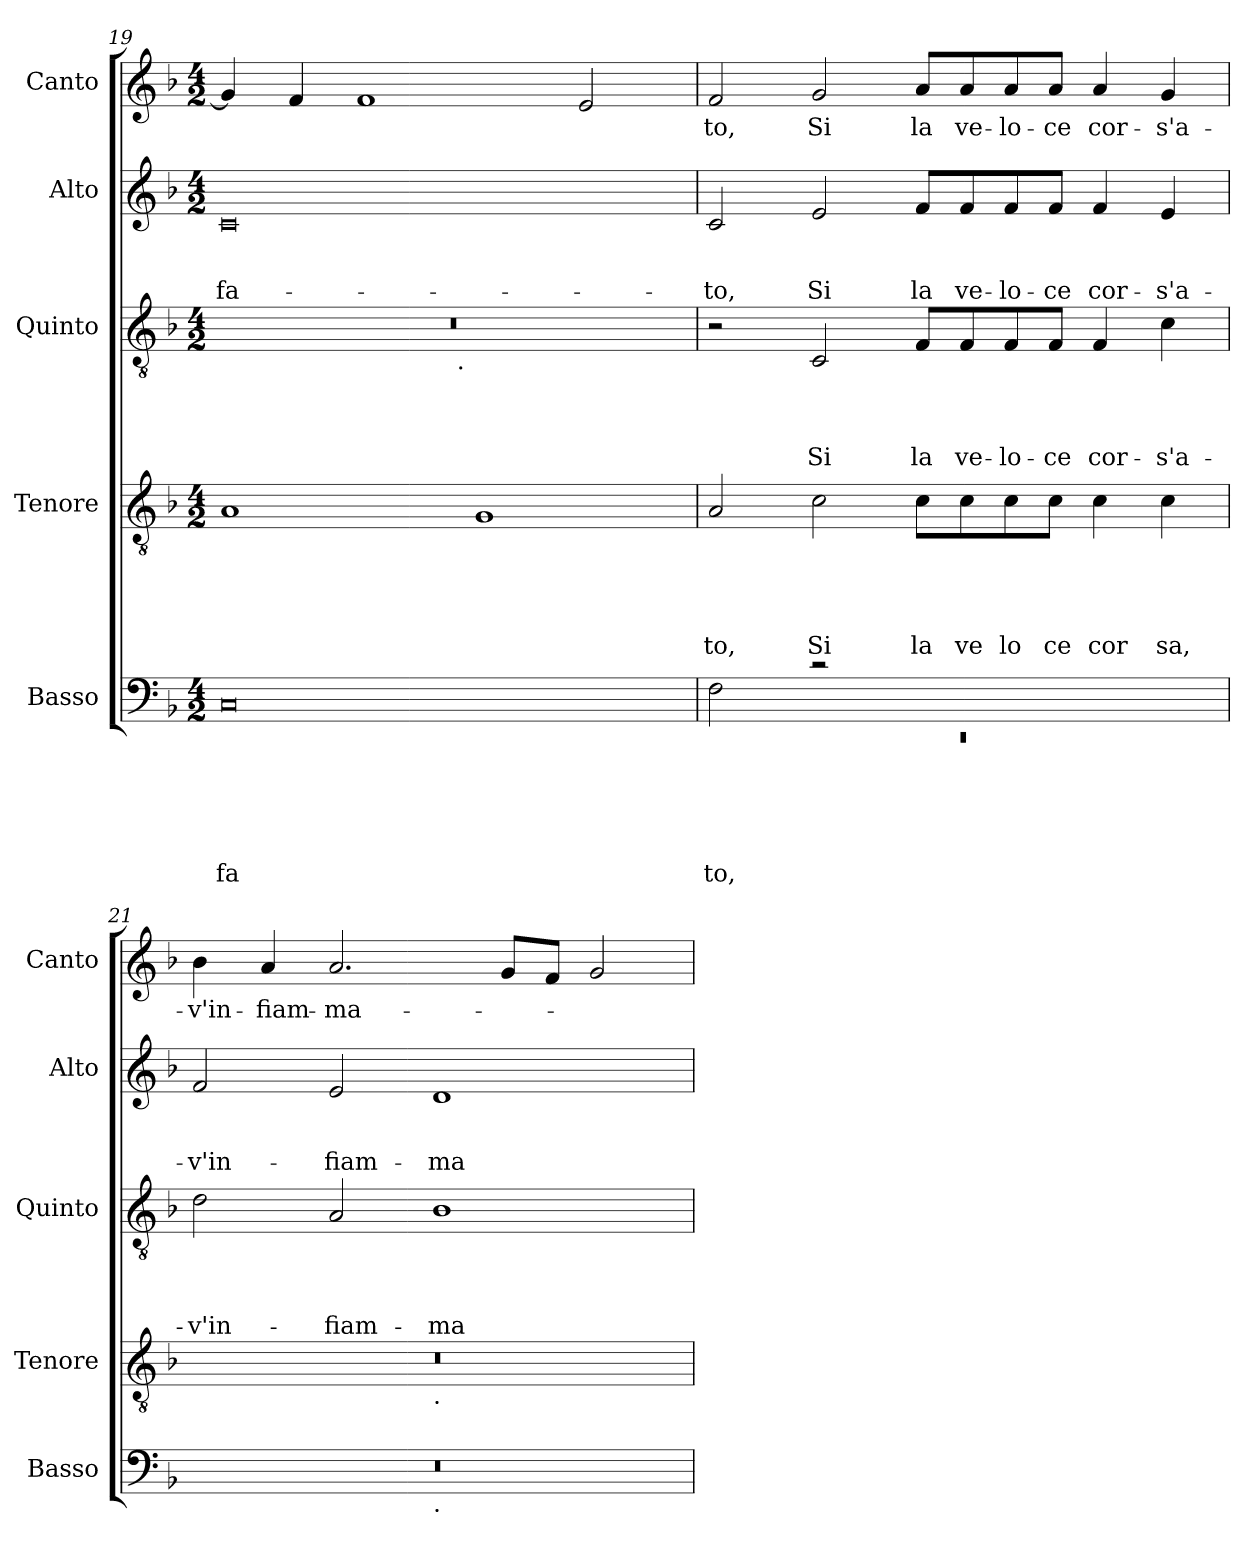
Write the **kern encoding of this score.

**kern	**text	**text	**text	**text	**text	**text	**kern	**text	**text	**text	**text	**text	**kern	**text	**text	**text	**text	**kern	**text	**text	**text	**kern	**text
*part5	*part5	*part5	*part5	*part5	*part5	*part5	*part4	*part4	*part4	*part4	*part4	*part4	*part3	*part3	*part3	*part3	*part3	*part2	*part2	*part2	*part2	*part1	*part1
*staff5	*staff5	*staff5	*staff5	*staff5	*staff5	*staff5	*staff4	*staff4	*staff4	*staff4	*staff4	*staff4	*staff3	*staff3	*staff3	*staff3	*staff3	*staff2	*staff2	*staff2	*staff2	*staff1	*staff1
*I"Basso	*	*	*	*	*	*	*I"Tenore	*	*	*	*	*	*I"Quinto	*	*	*	*	*I"Alto	*	*	*	*I"Canto	*
*I'Basso	*	*	*	*	*	*	*I'Tenore	*	*	*	*	*	*I'Quinto	*	*	*	*	*I'Alto	*	*	*	*I'Canto	*
*clefF4	*	*	*	*	*	*	*clefGv2	*	*	*	*	*	*clefGv2	*	*	*	*	*clefG2	*	*	*	*clefG2	*
*ITrd-3c-5	*	*	*	*	*	*	*	*	*	*	*	*	*ITrd-3c-5	*	*	*	*	*ITrd-3c-5	*	*	*	*	*
*k[b-e-]	*	*	*	*	*	*	*k[b-]	*	*	*	*	*	*k[b-e-]	*	*	*	*	*k[b-e-]	*	*	*	*k[b-]	*
*B-:	*	*	*	*	*	*	*F:	*	*	*	*	*	*B-:	*	*	*	*	*B-:	*	*	*	*F:	*
*M4/2	*	*	*	*	*	*	*M4/2	*	*	*	*	*	*M4/2	*	*	*	*	*M4/2	*	*	*	*M4/2	*
=19	=19	=19	=19	=19	=19	=19	=19	=19	=19	=19	=19	=19	=19	=19	=19	=19	=19	=19	=19	=19	=19	=19	=19
!	!	!	!	!	!	!LO:LY:b	!	!	!	!	!	!	!	!	!	!	!	!	!	!	!LO:LY:b	!	!
*	*	*	*	*	*	*	*	*	*	*	*	*	*^	*	*	*	*	*	*	*	*	*	*
0F	.	.	.	.	.	fa	1A	.	.	.	.	.	0r	2ryy	.	.	.	.	0f	.	.	fa-	4g/]	.
.	.	.	.	.	.	.	.	.	.	.	.	.	.	.	.	.	.	.	.	.	.	.	4f/	.
.	.	.	.	.	.	.	.	.	.	.	.	.	.	4...ryy	.	.	.	.	.	.	.	.	1f	.
!	!	!	!	!	!	!	!	!	!	!	!	!	!	!LO:TX:b:t=.	!	!	!	!	!	!	!	!	!	!
.	.	.	.	.	.	.	.	.	.	.	.	.	.	1ryy	.	.	.	.	.	.	.	.	.	.
.	.	.	.	.	.	.	1G	.	.	.	.	.	.	.	.	.	.	.	.	.	.	.	.	.
.	.	.	.	.	.	.	.	.	.	.	.	.	.	.	.	.	.	.	.	.	.	.	2e/	.
.	.	.	.	.	.	.	.	.	.	.	.	.	.	32ryy	.	.	.	.	.	.	.	.	.	.
=20	=20	=20	=20	=20	=20	=20	=20	=20	=20	=20	=20	=20	=20	=20	=20	=20	=20	=20	=20	=20	=20	=20	=20	=20
*^	*	*	*	*	*	*	*	*	*	*	*	*	*	*	*	*	*	*	*	*	*	*	*	*
!	!LO:N:vis=1	!	!	!	!	!	!LO:LY:b	!	!	!	!	!	!LO:LY:b	!	!	!	!	!	!	!	!	!	!LO:LY:b	!	!LO:LY:b
*	*	*	*	*	*	*	*	*	*	*	*	*	*	*v	*v	*	*	*	*	*	*	*	*	*	*
2B-\	0rEE	.	.	.	.	.	to,	2A/	.	.	.	.	to,	2r	.	.	.	.	2f/	.	.	-to,	2f/	-to,
!	!	!	!	!	!	!	!	!	!	!	!	!	!LO:LY:b	!	!	!	!	!LO:LY:b	!	!	!	!LO:LY:b	!	!LO:LY:b
2rc	.	.	.	.	.	.	.	2c\	.	.	.	.	Si	2F/	.	.	.	Si	2a/	.	.	Si	2g/	Si
!	!	!	!	!	!	!	!	!	!	!	!	!	!LO:LY:b	!	!	!	!	!LO:LY:b	!	!	!	!LO:LY:b	!	!LO:LY:b
1ryy	.	.	.	.	.	.	.	8c\L	.	.	.	.	la	8B-/L	.	.	.	la	8b-/L	.	.	la	8a/L	la
!	!	!	!	!	!	!	!	!	!	!	!	!	!LO:LY:b	!	!	!	!	!LO:LY:b	!	!	!	!LO:LY:b	!	!LO:LY:b
.	.	.	.	.	.	.	.	8c\	.	.	.	.	ve	8B-/	.	.	.	ve-	8b-/	.	.	ve-	8a/	ve-
!	!	!	!	!	!	!	!	!	!	!	!	!	!LO:LY:b	!	!	!	!	!LO:LY:b	!	!	!	!LO:LY:b	!	!LO:LY:b
.	.	.	.	.	.	.	.	8c\	.	.	.	.	lo	8B-/	.	.	.	-lo-	8b-/	.	.	-lo-	8a/	-lo-
!	!	!	!	!	!	!	!	!	!	!	!	!	!LO:LY:b	!	!	!	!	!LO:LY:b	!	!	!	!LO:LY:b	!	!LO:LY:b
.	.	.	.	.	.	.	.	8c\J	.	.	.	.	ce	8B-/J	.	.	.	-ce	8b-/J	.	.	-ce	8a/J	-ce
!	!	!	!	!	!	!	!	!	!	!	!	!	!LO:LY:b	!	!	!	!	!LO:LY:b	!	!	!	!LO:LY:b	!	!LO:LY:b
.	.	.	.	.	.	.	.	4c\	.	.	.	.	cor	4B-/	.	.	.	cor-	4b-/	.	.	cor-	4a/	cor-
!	!	!	!	!	!	!	!	!	!	!	!	!	!LO:LY:b	!	!	!	!	!LO:LY:b	!	!	!	!LO:LY:b	!	!LO:LY:b
.	.	.	.	.	.	.	.	4c\	.	.	.	.	sa,	4f\	.	.	.	-s'a-	4a/	.	.	-s'a-	4g/	-s'a-
=21	=21	=21	=21	=21	=21	=21	=21	=21	=21	=21	=21	=21	=21	=21	=21	=21	=21	=21	=21	=21	=21	=21	=21	=21
!	!	!	!	!	!	!	!	!	!	!	!	!	!	!	!	!	!	!LO:LY:b	!	!	!	!LO:LY:b	!	!LO:LY:b
*	*	*	*	*	*	*	*	*^	*	*	*	*	*	*	*	*	*	*	*	*	*	*	*	*
0r	1ryy	.	.	.	.	.	.	0r	1ryy	.	.	.	.	.	2g\	.	.	.	-v'in-	2b-/	.	.	-v'in-	4b-\	-v'in-
!	!	!	!	!	!	!	!	!	!	!	!	!	!	!	!	!	!	!	!	!	!	!	!	!	!LO:LY:b
.	.	.	.	.	.	.	.	.	.	.	.	.	.	.	.	.	.	.	.	.	.	.	.	4a/	-fiam-
!	!	!	!	!	!	!	!	!	!	!	!	!	!	!	!	!	!	!	!LO:LY:b	!	!	!	!LO:LY:b	!	!LO:LY:b
.	.	.	.	.	.	.	.	.	.	.	.	.	.	.	2d/	.	.	.	-fiam-	2a/	.	.	-fiam-	2.a/	-ma-
!	!	!	!	!	!	!	!	!	!LO:TX:b:t=.	!	!	!	!	!	!	!	!	!	!	!	!	!	!	!	!
!	!LO:TX:b:t=.	!	!	!	!	!	!	!	!	!	!	!	!	!	!	!	!	!	!	!	!	!	!	!	!
!	!	!	!	!	!	!	!	!	!	!	!	!	!	!	!	!	!	!	!LO:LY:b	!	!	!	!LO:LY:b	!	!
.	1ryy	.	.	.	.	.	.	.	1ryy	.	.	.	.	.	1e-	.	.	.	-ma-	1g	.	.	-ma-	.	.
.	.	.	.	.	.	.	.	.	.	.	.	.	.	.	.	.	.	.	.	.	.	.	.	8g/L	.
.	.	.	.	.	.	.	.	.	.	.	.	.	.	.	.	.	.	.	.	.	.	.	.	8f/J	.
.	.	.	.	.	.	.	.	.	.	.	.	.	.	.	.	.	.	.	.	.	.	.	.	2g/	.
*v	*v	*	*	*	*	*	*	*	*	*	*	*	*	*	*	*	*	*	*	*	*	*	*	*	*
*	*	*	*	*	*	*	*v	*v	*	*	*	*	*	*	*	*	*	*	*	*	*	*	*	*
=	=	=	=	=	=	=	=	=	=	=	=	=	=	=	=	=	=	=	=	=	=	=	=
*-	*-	*-	*-	*-	*-	*-	*-	*-	*-	*-	*-	*-	*-	*-	*-	*-	*-	*-	*-	*-	*-	*-	*-
